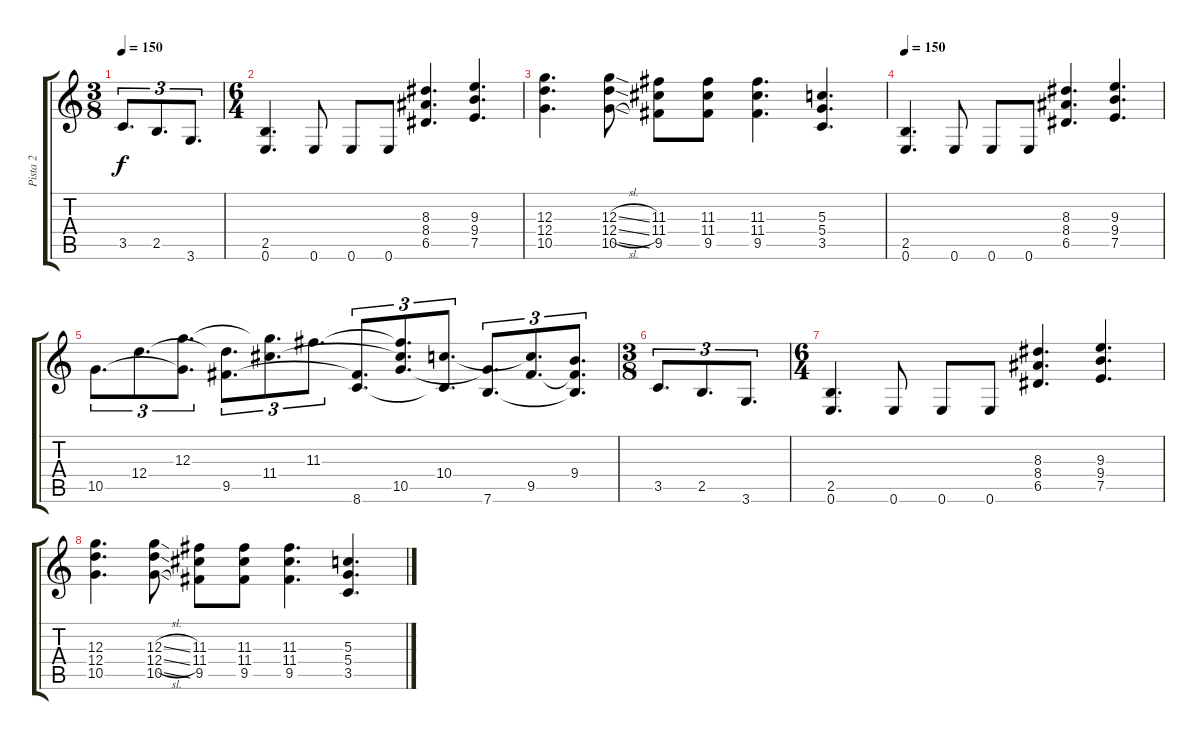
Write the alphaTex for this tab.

\track ("Pista 2" "Pista 2") {instrument distortionguitar}
\staff {score tabs}
\tuning (E4 B3 G3 D3 A2 E2) {hide}
\ts (3 8)
\tempo 150
\clef g2
\ks c
3.5.8{d tu (3 2) dy f} 2.5.8{d tu (3 2)} 3.6.8{d tu (3 2)} |
\ts (6 4)
(2.5 0.6).4{d} 0.6.8 0.6.8 0.6.8 (8.3 8.4 6.5).4{d} (9.3 9.4 7.5).4{d} |
(12.3 12.4 10.5).4{d} (12.3{sl} 12.4{sl} 10.5{sl}).8 (11.3 11.4 9.5).8 (11.3 11.4 9.5).8 (11.3 11.4 9.5).4{d} (5.3 5.4 3.5).4{d} |
\tempo 150
(2.5 0.6).4{d} 0.6.8 0.6.8 0.6.8 (8.3 8.4 6.5).4{d} (9.3 9.4 7.5).4{d} |
10.5.8{d tu (3 2)} 12.4.8{d tu (3 2)} (12.3 10.5{t}).8{d tu (3 2)} (12.4{t} 9.5).8{d tu (3 2)} (12.3{t} 11.4).8{d tu (3 2)} 11.3.8{d tu (3 2)} (9.5{t} 8.6).8{d tu (3 2)} (11.3{t} 11.4{t} 10.5).8{d tu (3 2)} (10.4 8.6{t}).8{d tu (3 2)} (10.5{t} 7.6).8{d tu (3 2)} (10.4{t} 9.5).8{d tu (3 2)} (9.4 9.5{t} 7.6{t}).8{d tu (3 2)} |
\ts (3 8)
3.5.8{d tu (3 2)} 2.5.8{d tu (3 2)} 3.6.8{d tu (3 2)} |
\ts (6 4)
(2.5 0.6).4{d} 0.6.8 0.6.8 0.6.8 (8.3 8.4 6.5).4{d} (9.3 9.4 7.5).4{d} |
(12.3 12.4 10.5).4{d} (12.3{sl} 12.4{sl} 10.5{sl}).8 (11.3 11.4 9.5).8 (11.3 11.4 9.5).8 (11.3 11.4 9.5).4{d} (5.3 5.4 3.5).4{d}
